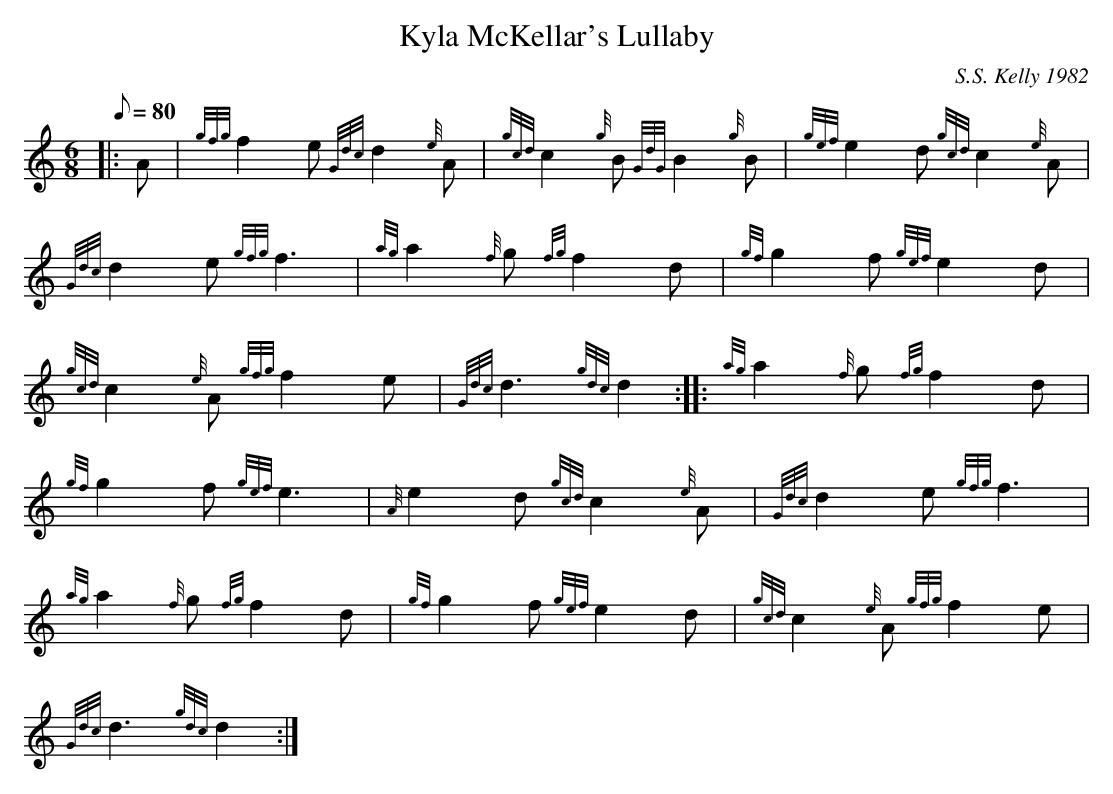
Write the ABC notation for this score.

X:1
T:Kyla McKellar's Lullaby
M:6/8
L:1/8
Q:80
C:S.S. Kelly 1982
K:HP
|: A | \
{gfg}f2e{Gdc}d2{e}A | \
{gcd}c2{g}B{GdG}B2{g}B | \
{gef}e2d{gcd}c2{e}A |
{Gdc}d2e{gfg}f3 | \
{ag}a2{f}g{fg}f2d | \
{gf}g2f{gef}e2d |
{gcd}c2{e}A{gfg}f2e | \
{Gdc}d3{gdc}d2 :: \
{ag}a2{f}g{fg}f2d |
{gf}g2f{gef}e3 | \
{A}e2d{gcd}c2{e}A | \
{Gdc}d2e{gfg}f3 |
{ag}a2{f}g{fg}f2d | \
{gf}g2f{gef}e2d | \
{gcd}c2{e}A{gfg}f2e |
{Gdc}d3{gdc}d2 :|
